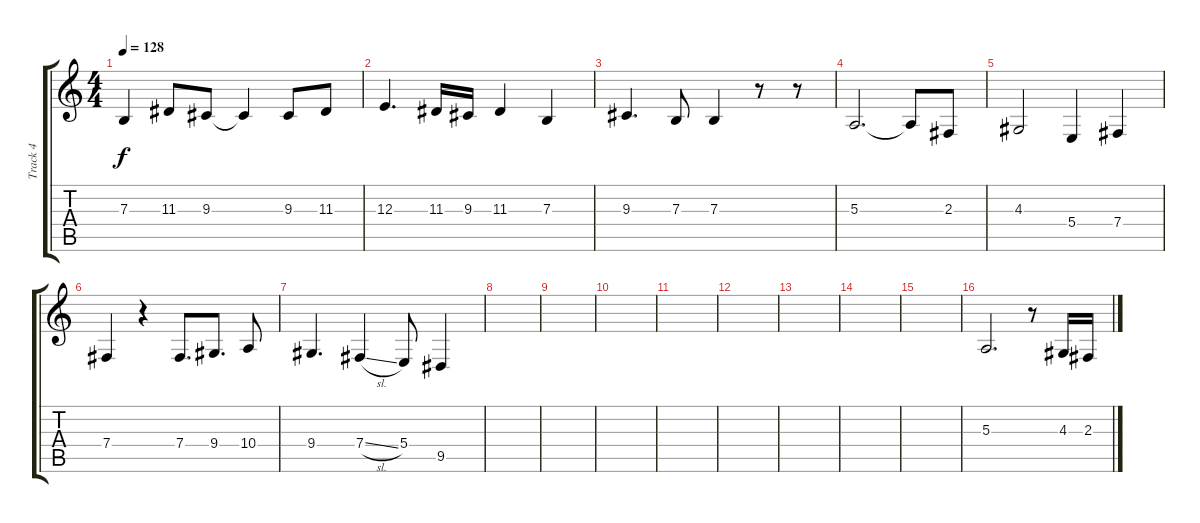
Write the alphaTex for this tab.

\track ("Track 4" "Track 4") {instrument choiraahs}
\staff {score tabs}
\tuning (Db4 Ab3 E3 B2 Gb2 Db2) {hide}
\ts (4 4)
\tempo 128
\clef g2
\ks c
7.3.4{dy f} 11.3.8 9.3.8 9.3{t}.4 9.3.8 11.3.8 |
12.3.4{d} 11.3.16 9.3.16 11.3.4 7.3.4 |
9.3.4{d} 7.3.8 7.3.4 r.8 r.8 |
5.3.2{d} 5.3{t}.8 2.3.8 |
4.3.2 5.4.4 7.4.4 |
7.4.4 r.4 7.4.8{d} 9.4.8{d} 10.4.8 |
9.4.4{d} 7.4{sl}.4 5.4.8 9.5.4 |
|
|
|
|
|
|
|
|
5.3.2{d} r.8 4.3.16 2.3.16
